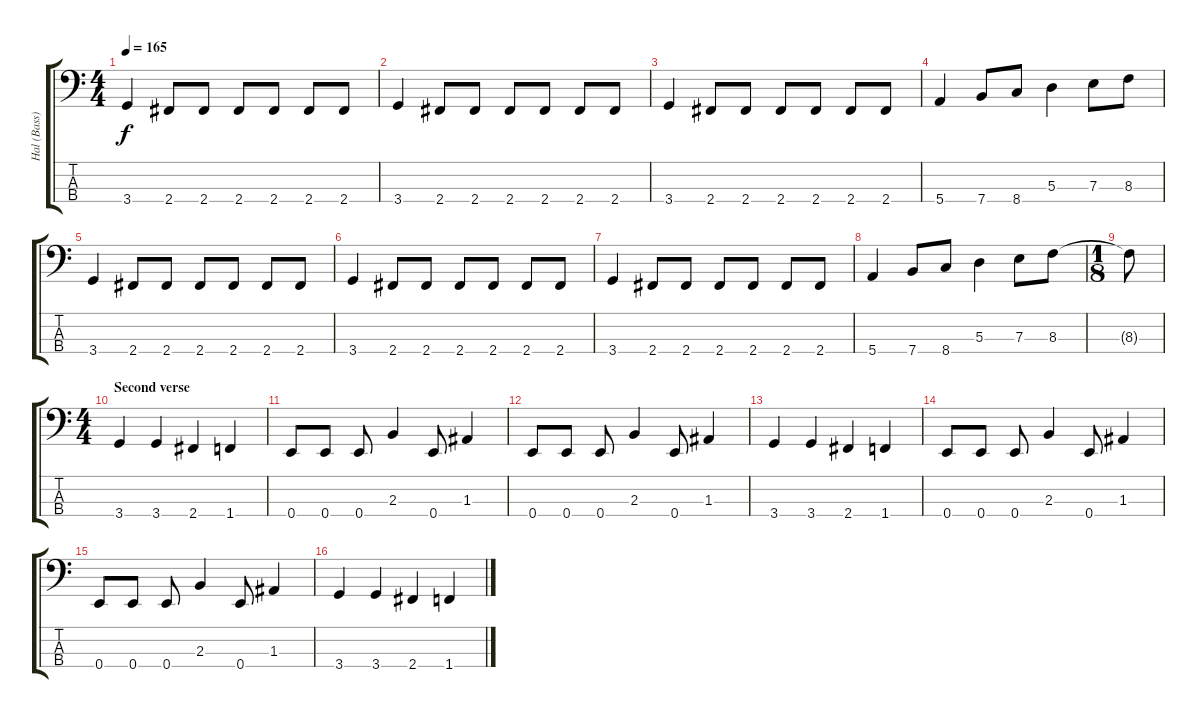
\track ("Hal (Bass)" "Hal (Bass)") {instrument electricbassfinger}
\staff {score tabs}
\tuning (G2 D2 A1 E1) {hide}
\ts (4 4)
\tempo 165
\clef f4
\ks c
3.4.4{dy f} 2.4.8 2.4.8 2.4.8 2.4.8 2.4.8 2.4.8 |
3.4.4 2.4.8 2.4.8 2.4.8 2.4.8 2.4.8 2.4.8 |
3.4.4 2.4.8 2.4.8 2.4.8 2.4.8 2.4.8 2.4.8 |
5.4.4 7.4.8 8.4.8 5.3.4 7.3.8 8.3.8 |
3.4.4 2.4.8 2.4.8 2.4.8 2.4.8 2.4.8 2.4.8 |
3.4.4 2.4.8 2.4.8 2.4.8 2.4.8 2.4.8 2.4.8 |
3.4.4 2.4.8 2.4.8 2.4.8 2.4.8 2.4.8 2.4.8 |
5.4.4 7.4.8 8.4.8 5.3.4 7.3.8 8.3.8 |
\ts (1 8)
8.3{t}.8 |
\ts (4 4)
\section ("" "Second verse")
3.4.4 3.4.4 2.4.4 1.4.4 |
0.4.8 0.4.8 0.4.8 2.3.4 0.4.8 1.3.4 |
0.4.8 0.4.8 0.4.8 2.3.4 0.4.8 1.3.4 |
3.4.4 3.4.4 2.4.4 1.4.4 |
0.4.8 0.4.8 0.4.8 2.3.4 0.4.8 1.3.4 |
0.4.8 0.4.8 0.4.8 2.3.4 0.4.8 1.3.4 |
3.4.4 3.4.4 2.4.4 1.4.4
